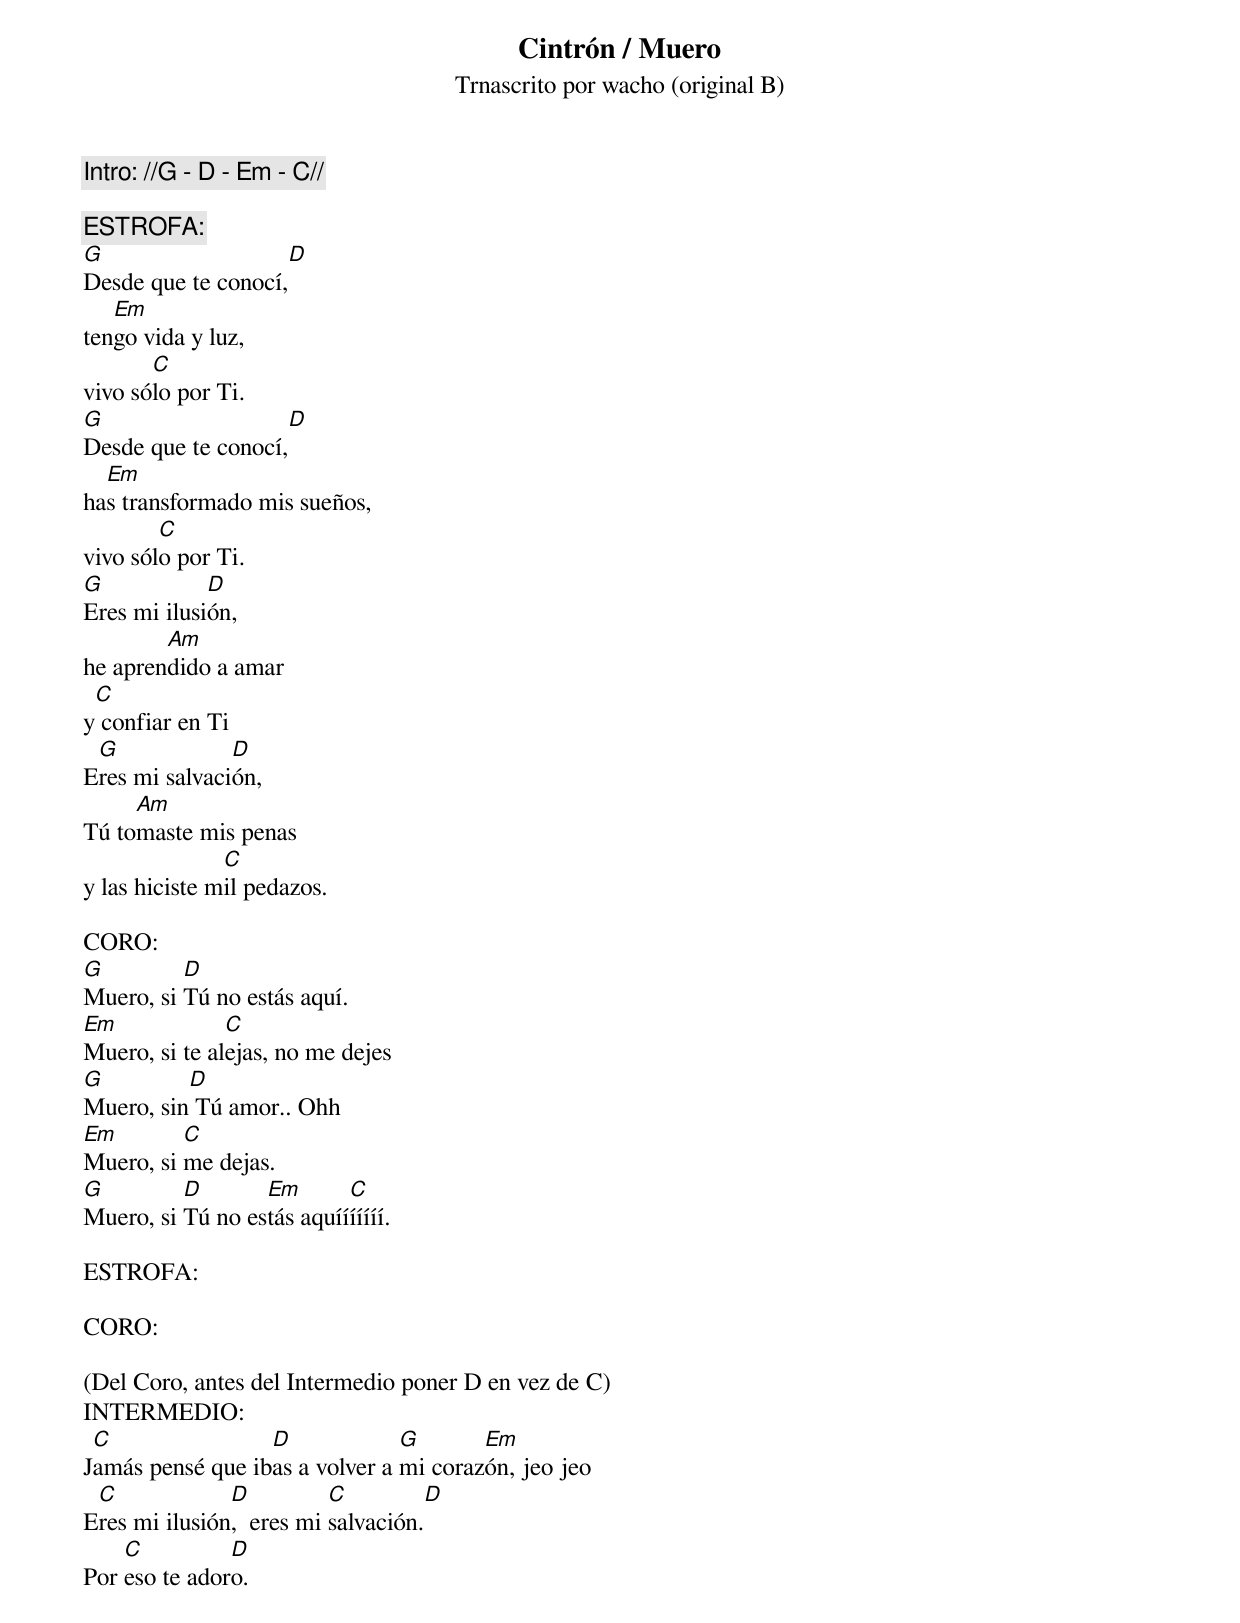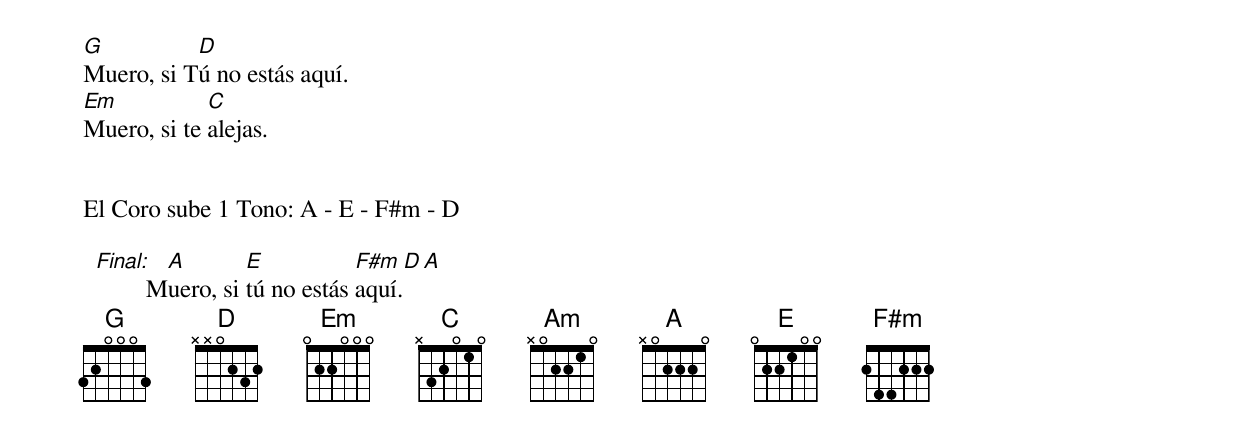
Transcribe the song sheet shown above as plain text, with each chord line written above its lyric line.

Cintrón / Muero
Trnascrito por wacho (original B)

Intro: //G - D - Em - C//

ESTROFA:
G		    D
Desde que te conocí,
   Em
tengo vida y luz,
       C
vivo sólo por Ti.
G		    D
Desde que te conocí,
  Em
has transformado mis sueños,
	C
vivo sólo por Ti.
G            D
Eres mi ilusión,
 	Am
he aprendido a amar
 C
y confiar en Ti
 G	       D
Eres mi salvación,
     Am
Tú tomaste mis penas
               C
y las hiciste mil pedazos.

CORO:
G         D
Muero, si Tú no estás aquí.
Em	       C
Muero, si te alejas, no me dejes
G         D
Muero, sin Tú amor.. Ohh
Em        C
Muero, si me dejas.
G         D       Em       C
Muero, si Tú no estás aquííííííí.

ESTROFA:

CORO:

(Del Coro, antes del Intermedio poner D en vez de C)
INTERMEDIO:
 C		  D	        G       Em
Jamás pensé que ibas a volver a mi corazón, jeo jeo
 C	       D       	  C         D
Eres mi ilusión,  eres mi salvación.
    C	       D
Por eso te adoro.

G          D
Muero, si Tú no estás aquí.
Em           C
Muero, si te alejas.


El Coro sube 1 Tono: A - E - F#m - D

  Final:   A	    E		F#m  D  A
	  Muero, si tú no estás aquí.
